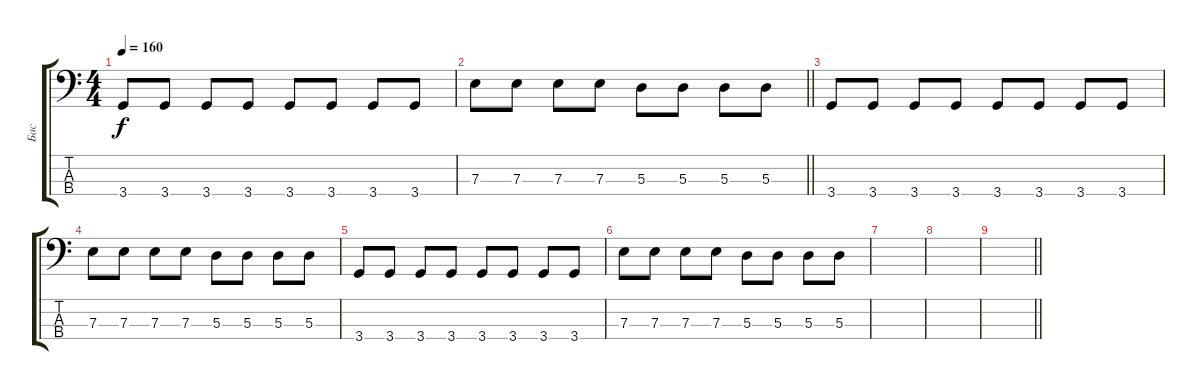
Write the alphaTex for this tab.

\track ("Бас" "Бас") {instrument electricbasspick}
\staff {score tabs}
\tuning (G2 D2 A1 E1) {hide}
\ts (4 4)
\tempo 160
\clef f4
\ks c
3.4.8{dy f} 3.4.8 3.4.8 3.4.8 3.4.8 3.4.8 3.4.8 3.4.8 |
\barLineRight lightlight
7.3.8 7.3.8 7.3.8 7.3.8 5.3.8 5.3.8 5.3.8 5.3.8 |
3.4.8 3.4.8 3.4.8 3.4.8 3.4.8 3.4.8 3.4.8 3.4.8 |
7.3.8 7.3.8 7.3.8 7.3.8 5.3.8 5.3.8 5.3.8 5.3.8 |
3.4.8 3.4.8 3.4.8 3.4.8 3.4.8 3.4.8 3.4.8 3.4.8 |
7.3.8 7.3.8 7.3.8 7.3.8 5.3.8 5.3.8 5.3.8 5.3.8 |
|
|
\barLineRight lightlight
